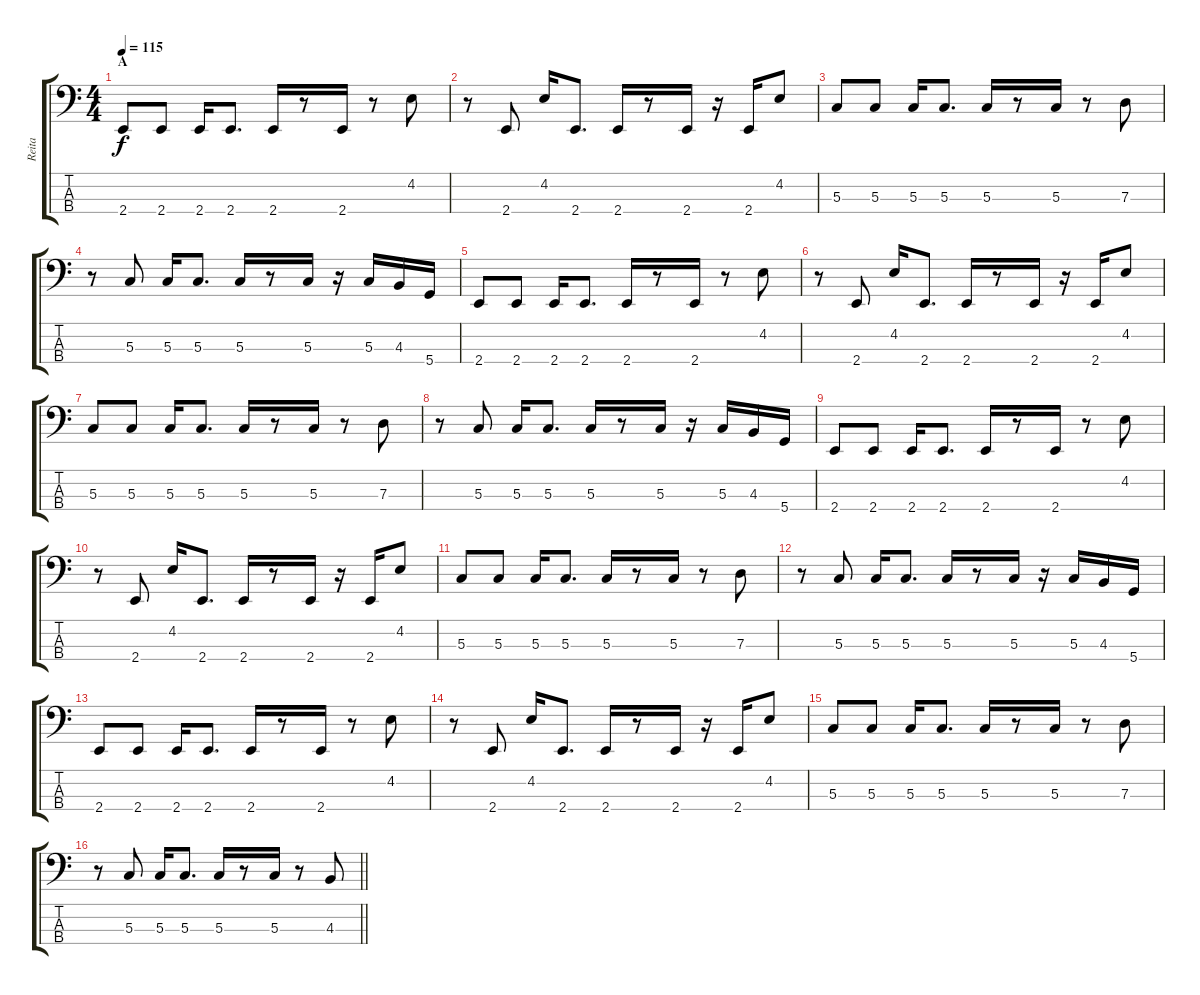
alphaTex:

\track ("Reita" "Reita") {instrument electricbassfinger}
\staff {score tabs}
\tuning (F2 C2 G1 D1) {hide}
\ts (4 4)
\section ("" "A")
\tempo 115
\clef f4
\ks c
2.4.8{dy f} 2.4.8 2.4.16 2.4.8{d} 2.4.16 r.8 2.4.16 r.8 4.2.8 |
r.8 2.4.8 4.2.16 2.4.8{d} 2.4.16 r.8 2.4.16 r.16 2.4.16 4.2.8 |
5.3.8 5.3.8 5.3.16 5.3.8{d} 5.3.16 r.8 5.3.16 r.8 7.3.8 |
r.8 5.3.8 5.3.16 5.3.8{d} 5.3.16 r.8 5.3.16 r.16 5.3.16 4.3.16 5.4.16 |
2.4.8 2.4.8 2.4.16 2.4.8{d} 2.4.16 r.8 2.4.16 r.8 4.2.8 |
r.8 2.4.8 4.2.16 2.4.8{d} 2.4.16 r.8 2.4.16 r.16 2.4.16 4.2.8 |
5.3.8 5.3.8 5.3.16 5.3.8{d} 5.3.16 r.8 5.3.16 r.8 7.3.8 |
r.8 5.3.8 5.3.16 5.3.8{d} 5.3.16 r.8 5.3.16 r.16 5.3.16 4.3.16 5.4.16 |
2.4.8 2.4.8 2.4.16 2.4.8{d} 2.4.16 r.8 2.4.16 r.8 4.2.8 |
r.8 2.4.8 4.2.16 2.4.8{d} 2.4.16 r.8 2.4.16 r.16 2.4.16 4.2.8 |
5.3.8 5.3.8 5.3.16 5.3.8{d} 5.3.16 r.8 5.3.16 r.8 7.3.8 |
r.8 5.3.8 5.3.16 5.3.8{d} 5.3.16 r.8 5.3.16 r.16 5.3.16 4.3.16 5.4.16 |
2.4.8 2.4.8 2.4.16 2.4.8{d} 2.4.16 r.8 2.4.16 r.8 4.2.8 |
r.8 2.4.8 4.2.16 2.4.8{d} 2.4.16 r.8 2.4.16 r.16 2.4.16 4.2.8 |
5.3.8 5.3.8 5.3.16 5.3.8{d} 5.3.16 r.8 5.3.16 r.8 7.3.8 |
\barLineRight lightlight
r.8 5.3.8 5.3.16 5.3.8{d} 5.3.16 r.8 5.3.16 r.8 4.3.8
